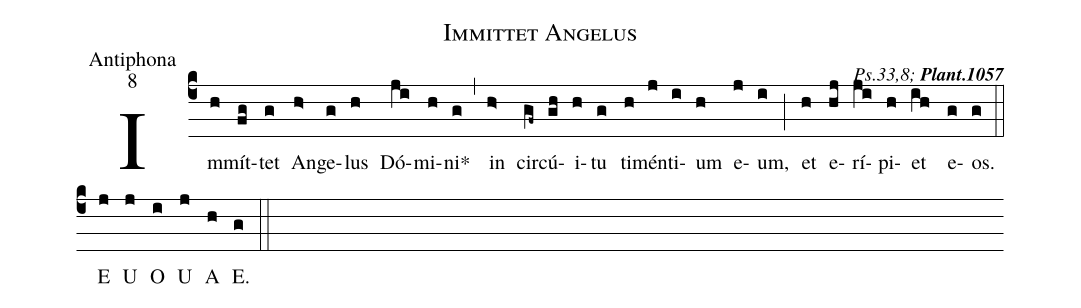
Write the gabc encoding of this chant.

name:Immittet Angelus;
office-part:Antiphona;
mode:8;
commentary: {\itshape\mdseries  Ps.33,8;\/}  {\bfseries Plant.1057};
%%
(c4) Im(h)mít(fg)tet(g) An(h>)ge(g)lus(h) Dó(ji)mi(h)ni<sp>*</sp>(g) (,)
in(h>) cir(gf~)cú(gh)i(h)tu(g) ti(h)mén(j)ti(i)um(h) e(j)um,(i) (;)
et(h) e(hj)rí(ji)pi(h)et(ih) e(g)os.(g)  (::)
<eu>  E(j) U(j) O(i) U(j) A(h) E.(g) </eu> (::)
